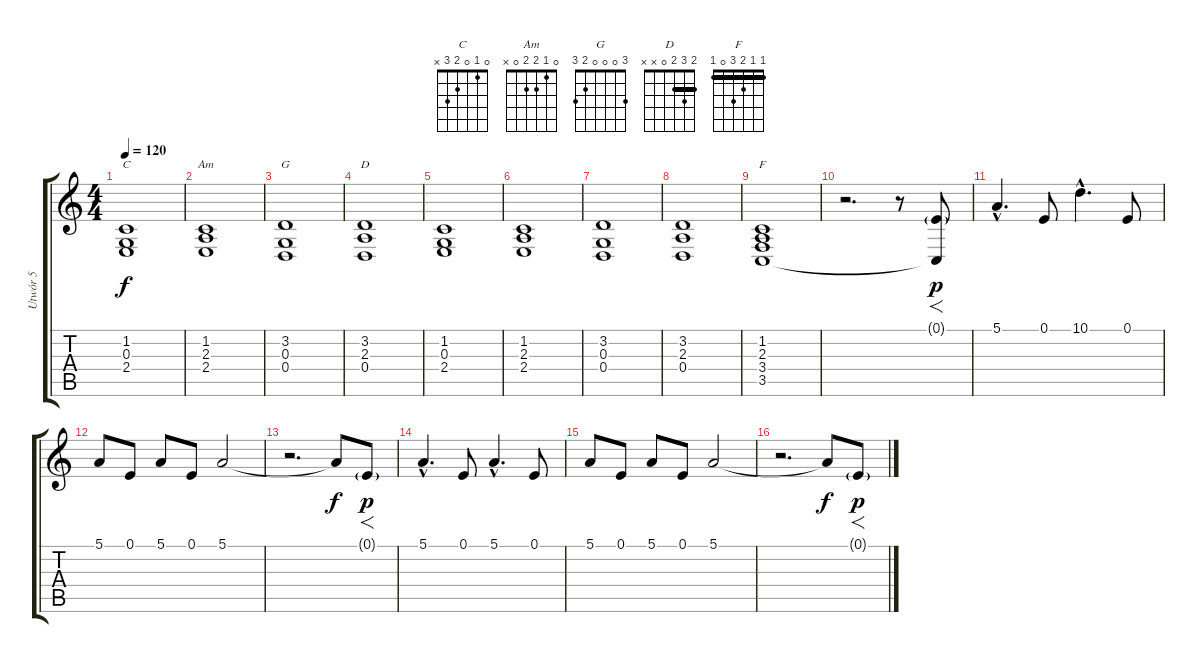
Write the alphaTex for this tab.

\track ("Utwór 5" "Utwór 5") {instrument pad8sweep}
\staff {score tabs}
\tuning (E4 B3 G3 D3 A2 E2) {hide}
\chord ("C" 0 1 0 2 3 x)
\chord ("Am" 0 1 2 2 0 x)
\chord ("G" 3 0 0 0 2 3)
\chord ("D" 2 3 2 0 x x) {barre 2}
\chord ("F" 1 1 2 3 0 1) {barre 1}
\ts (4 4)
\tempo 120
\clef g2
\ks c
(1.2 0.3 2.4).1{ch "C" dy f} |
(1.2 2.3 2.4).1{ch "Am"} |
(3.2 0.3 0.4).1{ch "G"} |
(3.2 2.3 0.4).1{ch "D"} |
(1.2 0.3 2.4).1 |
(1.2 2.3 2.4).1 |
(3.2 0.3 0.4).1 |
(3.2 2.3 0.4).1 |
(1.2 2.3 3.4 3.5).1{ch "F"} |
r.2{d} r.8 (0.1{g} 3.5{t}).8{f dy p} |
5.1{hac}.4{d} 0.1.8 10.1{hac}.4{d} 0.1.8 |
5.1.8 0.1.8 5.1.8 0.1.8 5.1.2 |
r.2{d} 5.1{t}.8{dy f} 0.1{g}.8{f dy p} |
5.1{hac}.4{d volume 9} 0.1.8 5.1{hac}.4{d} 0.1.8 |
5.1.8 0.1.8 5.1.8 0.1.8 5.1.2 |
r.2{d} 5.1{t}.8{dy f} 0.1{g}.8{f dy p}
